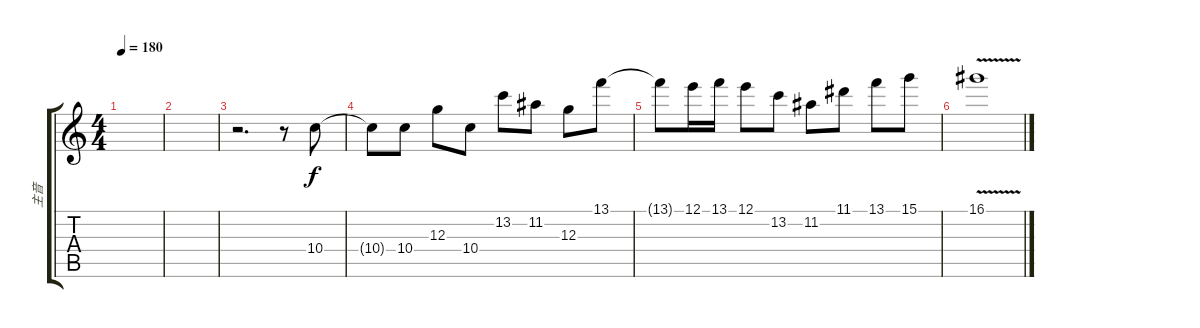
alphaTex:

\track ("主音" "主音") {instrument distortionguitar}
\staff {score tabs}
\tuning (E4 B3 G3 D3 A2 E2) {hide}
\ts (4 4)
\tempo 180
\clef g2
\ks c
|
|
r.2{d} r.8 10.4.8 |
10.4{t}.8 10.4.8 12.3.8 10.4.8 13.2.8 11.2.8 12.3.8 13.1.8 |
13.1{t}.8 12.1.16 13.1.16 12.1.8 13.2.8 11.2.8 11.1.8 13.1.8 15.1.8 |
16.1{v}.1
